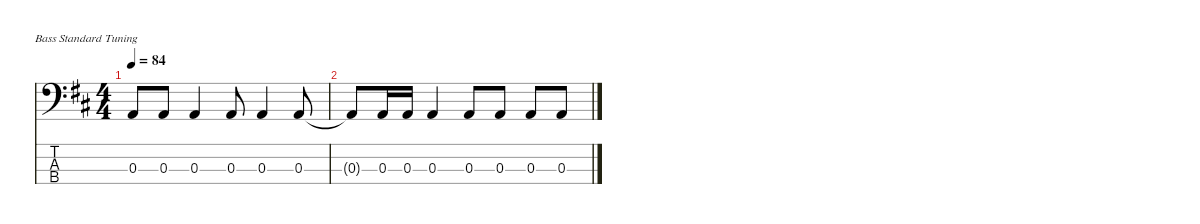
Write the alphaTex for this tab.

\hideDynamics
\bracketExtendMode nobrackets
\singleTrackTrackNamePolicy hidden
\multiTrackTrackNamePolicy hidden
\otherSystemsTrackNameOrientation horizontal
\track ("Bass " "E-Bass") {instrument electricbassfinger}
\staff {score tabs}
\tuning (G2 D2 A1 E1)
\ts (4 4)
\tempo 84
\clef f4
\ks d
0.3{acc forcenatural}.8{dy f beam Up} 0.3{acc forcenatural}.8{beam Up} 0.3{acc forcenatural}.4{beam Up} 0.3{acc forcenatural}.8{beam Up} 0.3{acc forcenatural}.4{beam Up} 0.3{acc forcenatural}.8{beam Up} |
0.3{t acc forcenatural}.8{beam Up} 0.3{acc forcenatural}.16{beam Up} 0.3{acc forcenatural}.16{beam Up} 0.3{acc forcenatural}.4{beam Up} 0.3{acc forcenatural}.8{beam Up} 0.3{acc forcenatural}.8{beam Up} 0.3{acc forcenatural}.8{beam Up} 0.3{acc forcenatural}.8{beam Up}
